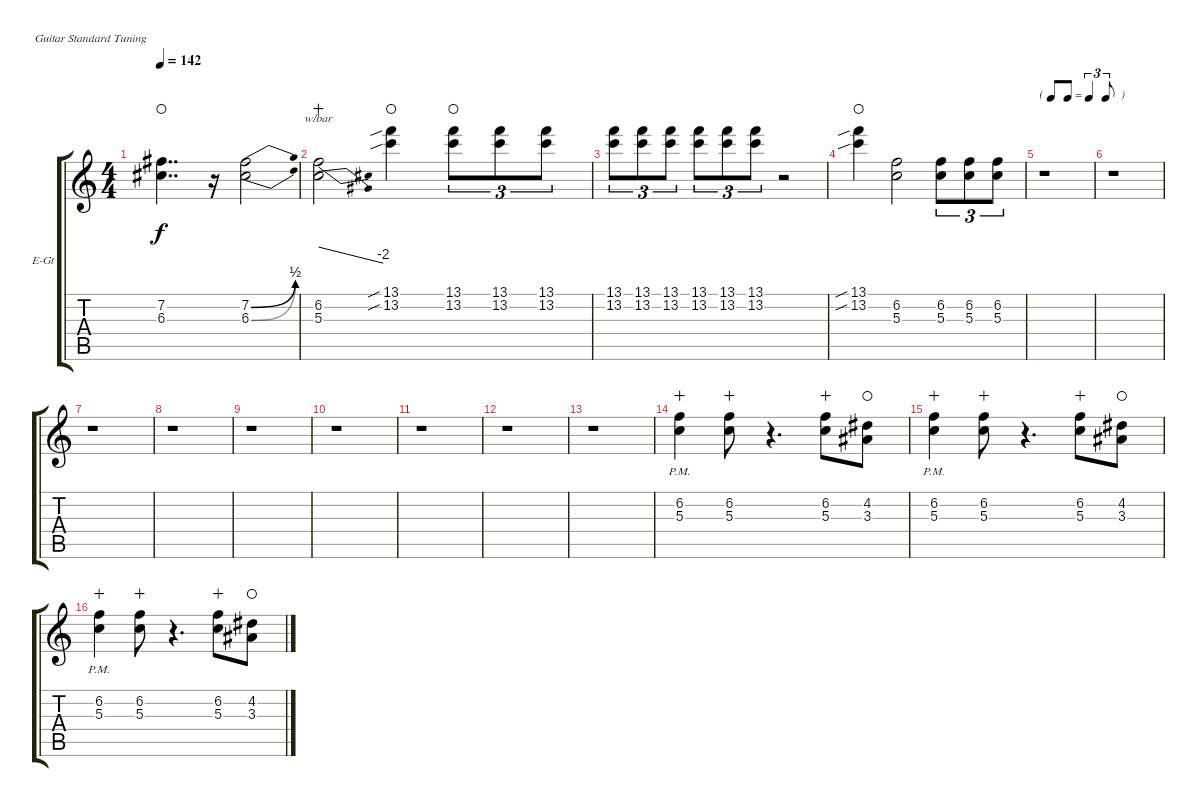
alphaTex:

\defaultSystemsLayout 4
\bracketExtendMode groupsimilarinstruments
\firstSystemTrackNameOrientation horizontal
\otherSystemsTrackNameOrientation horizontal
\track ("Triplet Wah Guitar" "E-Gt") {instrument overdrivenguitar}
\staff {score tabs}
\tuning (E4 B3 G3 D3 A2 E2)
\ts (4 4)
\tempo 142
\clef g2
\ks c
(6.3 7.2).4{dd dy f waho} r.16 (6.3{be (bend 0 0 30 2)} 7.2{be (bend 0 0 30 2)}).2 |
(5.3 6.2).2{tbe (dive default 0 0 57.599999999999994 -8) wahc} (13.2{sib} 13.1{sib}).4{waho} (13.2 13.1).8{tu (3 2) waho} (13.2 13.1).8{tu (3 2)} (13.2 13.1).8{tu (3 2)} |
(13.2 13.1).8{tu (3 2)} (13.2 13.1).8{tu (3 2)} (13.2 13.1).8{tu (3 2)} (13.2 13.1).8{tu (3 2)} (13.2 13.1).8{tu (3 2)} (13.2 13.1).8{tu (3 2)} r.2 |
(13.2{sib} 13.1{sib}).4{waho} (5.3 6.2).2 (5.3 6.2).8{tu (3 2)} (5.3 6.2).8{tu (3 2)} (5.3 6.2).8{tu (3 2)} |
\tf triplet8th
r.1 |
r.1 |
r.1 |
r.1 |
r.1 |
r.1 |
r.1 |
r.1 |
r.1 |
(5.3{pm} 6.2{pm}).4{wahc} (5.3 6.2).8{wahc} r.4{d} (5.3 6.2).8{wahc} (3.3 4.2).8{waho} |
(5.3{pm} 6.2{pm}).4{wahc} (5.3 6.2).8{wahc} r.4{d} (5.3 6.2).8{wahc} (3.3 4.2).8{waho} |
(5.3{pm} 6.2{pm}).4{wahc} (5.3 6.2).8{wahc} r.4{d} (5.3 6.2).8{wahc} (3.3 4.2).8{waho}
